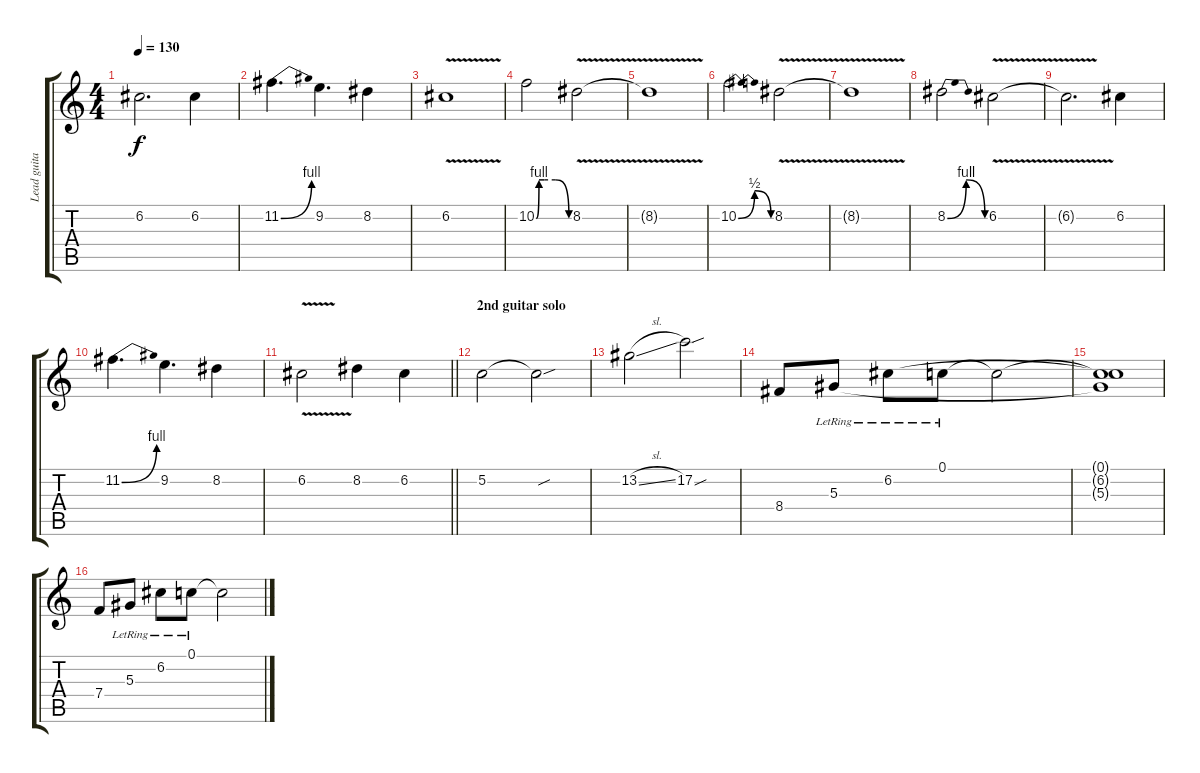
\track ("Lead guitar 2" "Lead guita") {instrument distortionguitar}
\staff {score tabs}
\tuning (C4 G3 Eb3 Bb2 F2 C2) {hide}
\ts (4 4)
\tempo 130
\clef g2
\ks c
6.2{t}.2{d dy f} 6.2.4 |
11.2{be (bend 0 0 60 4)}.4{d} 9.2.4{d} 8.2.4 |
6.2{v}.1 |
10.2{be (custom 0 0 5 4 15 4 35 4 60 0)}.2 8.2{v}.2 |
8.2{t}.1 |
10.2{be (bendrelease 0 0 10 2 35 2 60 0)}.2 8.2{v}.2 |
8.2{t}.1 |
8.2{be (bendrelease 0 0 10 4 35 4 60 0)}.2 6.2{v}.2 |
6.2{t}.2{d} 6.2.4 |
11.2{be (bend 0 0 60 4)}.4{d} 9.2.4{d} 8.2.4 |
\barLineRight lightlight
6.2{v}.2 8.2.4 6.2.4 |
\section ("" "2nd guitar solo")
5.2.2 5.2{sou t}.2 |
13.2{sl}.2 17.2{sou}.2 |
8.4.8{volume 9} 5.3{lr}.8 6.2{lr}.8 0.1{lr}.8 0.1{t}.2 |
(0.1{t} 6.2{t} 5.3{t}).1{volume 5} |
7.4.8{volume 9} 5.3{lr}.8 6.2{lr}.8 0.1{lr}.8 0.1{t}.2
